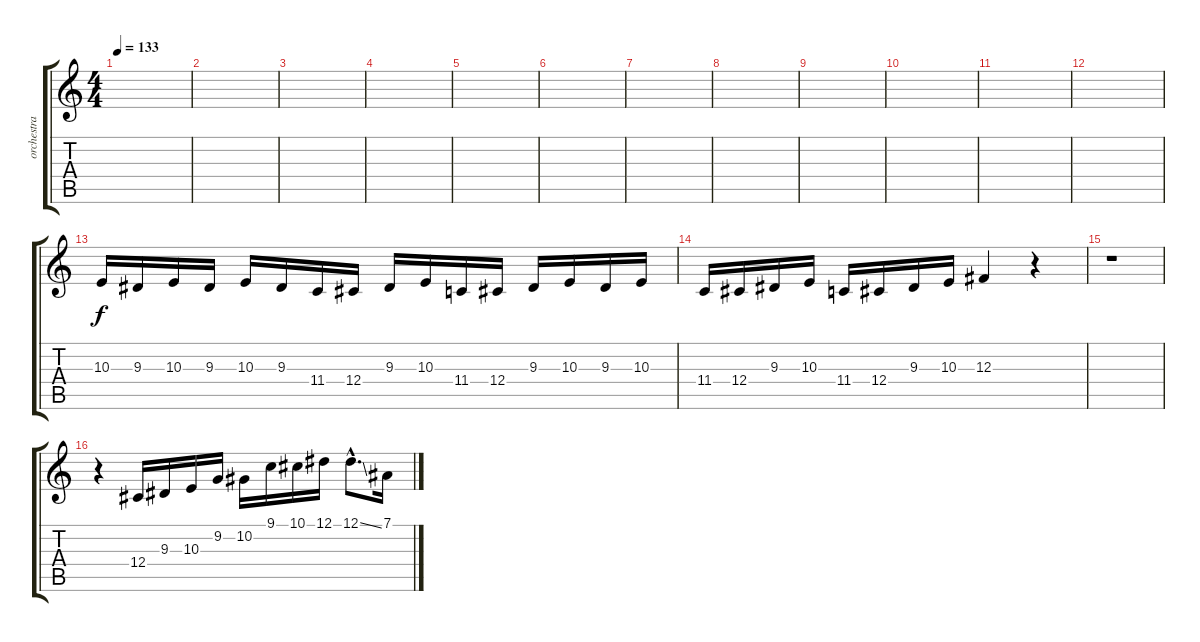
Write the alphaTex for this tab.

\track ("orchestra" "orchestra") {instrument stringensemble1}
\staff {score tabs}
\tuning (Eb4 Bb3 Gb3 Db3 Ab2 Eb2) {hide}
\ts (4 4)
\tempo 133
\clef g2
\ks c
|
|
|
|
|
|
|
|
|
|
|
|
10.3.16 9.3.16 10.3.16 9.3.16 10.3.16 9.3.16 11.4.16 12.4.16 9.3.16 10.3.16 11.4.16 12.4.16 9.3.16 10.3.16 9.3.16 10.3.16 |
11.4.16 12.4.16 9.3.16 10.3.16 11.4.16 12.4.16 9.3.16 10.3.16 12.3.4 r.4 |
r.1 |
r.4 12.4.16 9.3.16 10.3.16 9.2.16 10.2.16 9.1.16 10.1.16 12.1.16 12.1{ss hac}.8{d} 7.1.16
